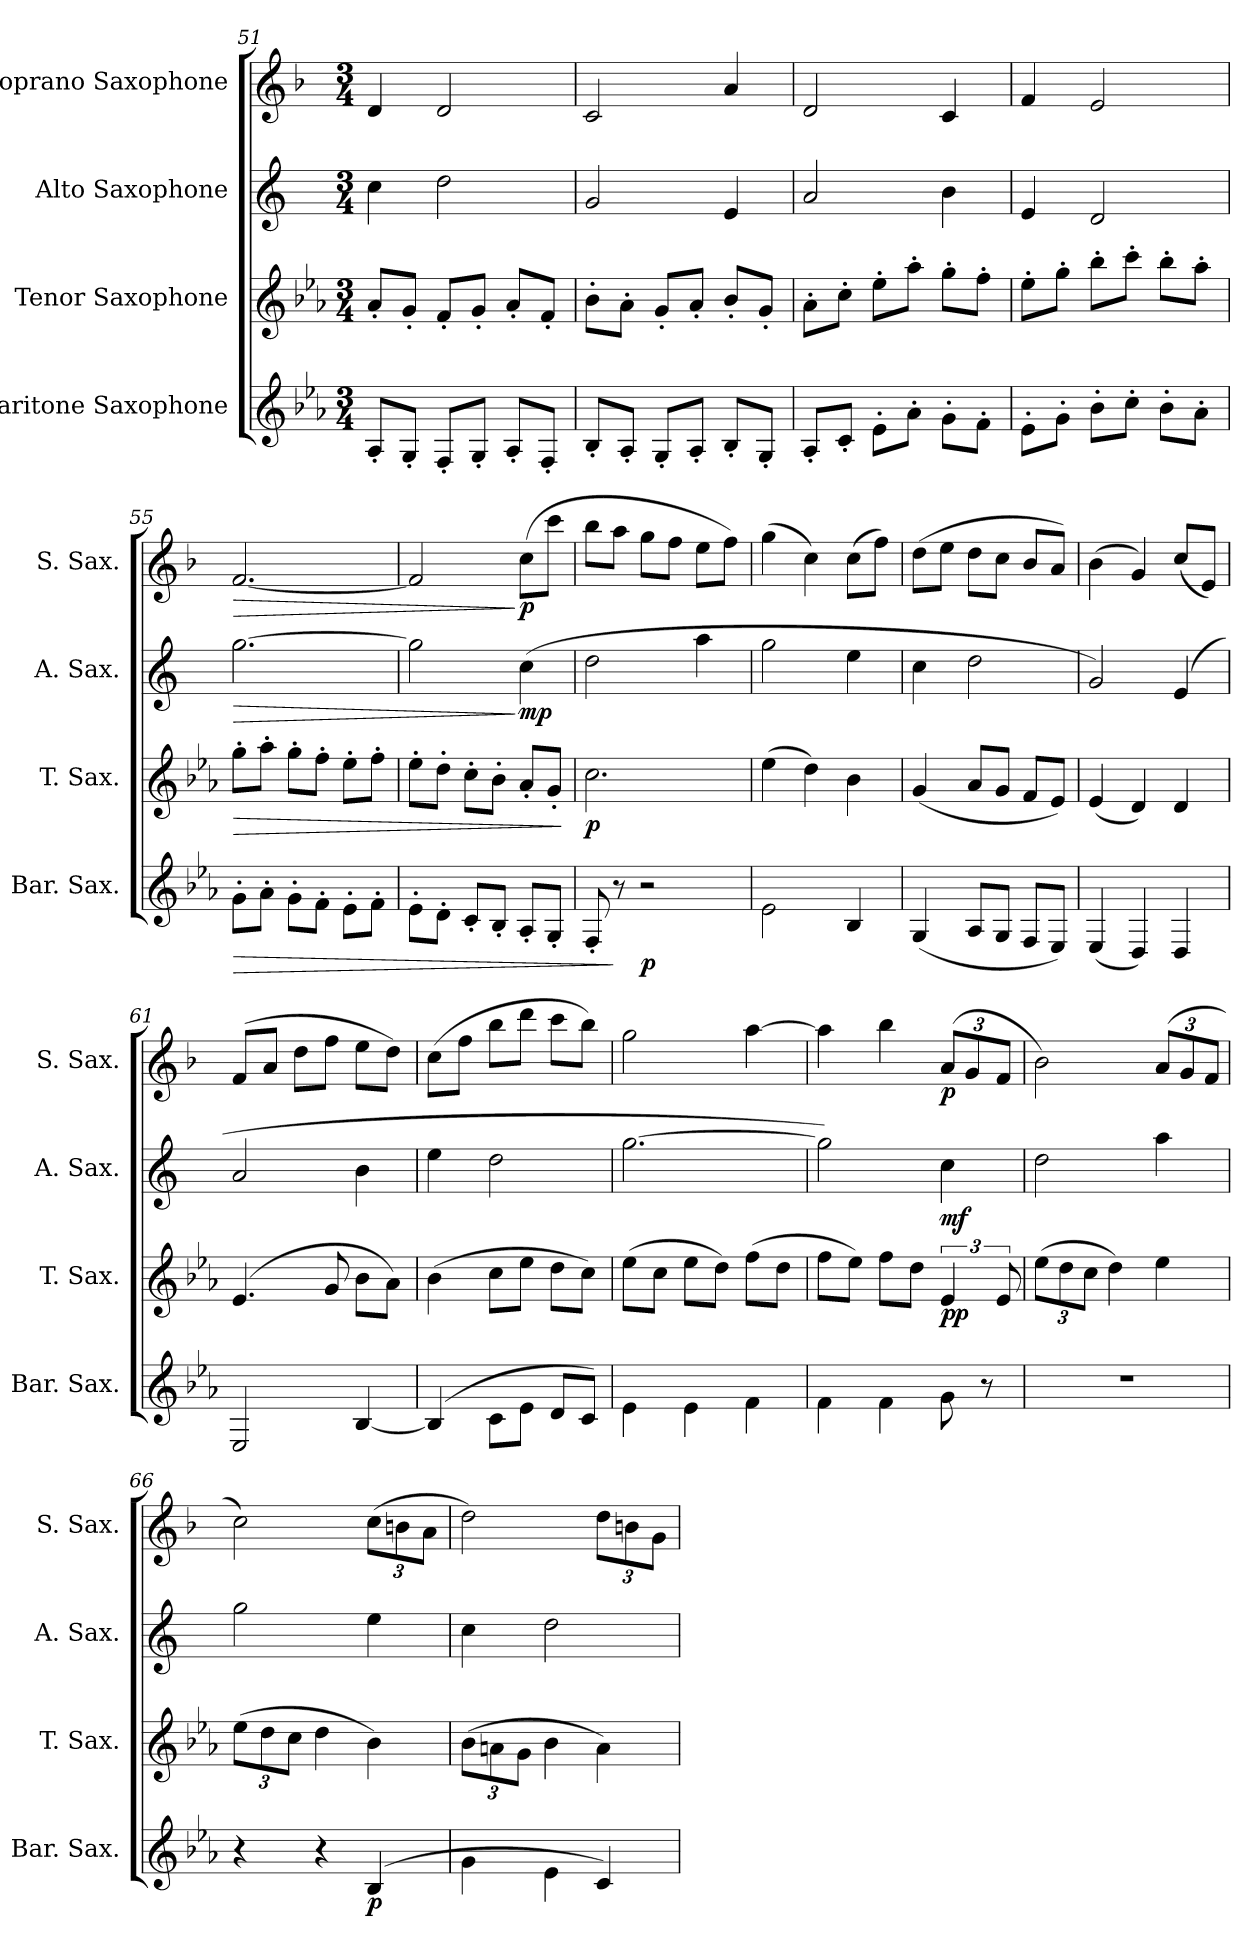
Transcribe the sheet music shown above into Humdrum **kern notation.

**kern	**dynam	**kern	**dynam	**kern	**dynam	**kern	**dynam
*part4	*part4	*part3	*part3	*part2	*part2	*part1	*part1
*staff4	*staff4	*staff3	*staff3	*staff2	*staff2	*staff1	*staff1
*I"Baritone Saxophone	*	*I"Tenor Saxophone	*	*I"Alto Saxophone	*	*I"Soprano Saxophone	*
*I'Bar. Sax.	*	*I'T. Sax.	*	*I'A. Sax.	*	*I'S. Sax.	*
*clefG2	*	*clefG2	*	*clefG2	*	*clefG2	*
*ITrd12c21	*	*ITrd8c14	*	*ITrd5c9	*	*ITrd1c2	*
*k[b-e-a-]	*	*k[b-e-a-]	*	*k[b-e-a-]	*	*k[b-e-a-]	*
*M3/4	*	*M3/4	*	*M3/4	*	*M3/4	*
=51	=51	=51	=51	=51	=51	=51	=51
8AA-'/L	.	8A-'/L	.	4e-\	.	4c/	.
8GG'/J	.	8G'/J	.	.	.	.	.
8FF'/L	.	8F'/L	.	2f\	.	2c/	.
8GG'/J	.	8G'/J	.	.	.	.	.
8AA-'/L	.	8A-'/L	.	.	.	.	.
8FF'/J	.	8F'/J	.	.	.	.	.
=52	=52	=52	=52	=52	=52	=52	=52
8BB-'/L	.	8B-'\L	.	2B-/	.	2B-/	.
8AA-'/J	.	8A-'\J	.	.	.	.	.
8GG'/L	.	8G'/L	.	.	.	.	.
8AA-'/J	.	8A-'/J	.	.	.	.	.
8BB-'/L	.	8B-'/L	.	4G/	.	4g/	.
8GG'/J	.	8G'/J	.	.	.	.	.
=53	=53	=53	=53	=53	=53	=53	=53
8AA-'/L	.	8A-'\L	.	2c/	.	2c/	.
8C'/J	.	8c'\J	.	.	.	.	.
8E-'\L	.	8e-'\L	.	.	.	.	.
8A-'\J	.	8a-'\J	.	.	.	.	.
8G'\L	.	8g'\L	.	4d\	.	4B-/	.
8F'\J	.	8f'\J	.	.	.	.	.
=54	=54	=54	=54	=54	=54	=54	=54
8E-'\L	.	8e-'\L	.	4G/	.	4e-/	.
8G'\J	.	8g'\J	.	.	.	.	.
8B-'\L	.	8b-'\L	.	2F/	.	2d/	.
8c'\J	.	8cc'\J	.	.	.	.	.
8B-'\L	.	8b-'\L	.	.	.	.	.
8A-'\J	.	8a-'\J	.	.	.	.	.
=55	=55	=55	=55	=55	=55	=55	=55
!	!LO:HP:b	!	!LO:HP:b	!	!LO:HP:b	!	!LO:HP:b
8G'\L	>	8g'\L	>	[2.b-\	>	[2.e-/	>
8A-'\J	.	8a-'\J	.	.	.	.	.
8G'\L	.	8g'\L	.	.	.	.	.
8F'\J	.	8f'\J	.	.	.	.	.
8E-'\L	.	8e-'\L	.	.	.	.	.
8F'\J	.	8f'\J	.	.	.	.	.
=56	=56	=56	=56	=56	=56	=56	=56
8E-'\L	.	8e-'\L	.	2b-\]	.	2e-/]	.
8D'\J	.	8d'\J	.	.	.	.	.
8C'/L	.	8c'\L	.	.	.	.	.
8BB-'/J	.	8B-'\J	.	.	.	.	.
!	!	!	!	!	!LO:DY:n=1:b	!	!LO:DY:n=1:b
8AA-'/L	.	8A-'/L	.	(4e-\	] mp	(8b-\L	] p
8GG'/J	.	8G'/J	.	.	.	8bb-\J	.
.	.	.	]	.	.	.	.
!!LO:LB:g=z
=57	=57	=57	=57	=57	=57	=57	=57
!	!	!	!LO:DY:b	!	!	!	!
8FF'/	.	2.c\	p	2f\	.	8aa-\L	.
8r	]	.	.	.	.	8gg\J	.
!	!LO:DY:b	!	!	!	!	!	!
2r	p	.	.	.	.	8ff\L	.
.	.	.	.	.	.	8ee-\J	.
.	.	.	.	4cc\	.	8dd\L	.
.	.	.	.	.	.	8ee-\J)	.
=58	=58	=58	=58	=58	=58	=58	=58
2E-\	.	(4e-\	.	2b-\	.	(4ff\	.
.	.	4d\)	.	.	.	4b-\)	.
4BB-/	.	4B-\	.	4g\	.	(8b-\L	.
.	.	.	.	.	.	8ee-\J)	.
=59	=59	=59	=59	=59	=59	=59	=59
(4GG/	.	(4G/	.	4e-\	.	(8cc\L	.
.	.	.	.	.	.	8dd\J	.
8AA-/L	.	8A-/L	.	2f\	.	8cc\L	.
8GG/J	.	8G/J	.	.	.	8b-\J	.
8FF/L	.	8F/L	.	.	.	8a-/L	.
8EE-/J)	.	8E-/J)	.	.	.	8g/J)	.
=60	=60	=60	=60	=60	=60	=60	=60
(4EE-/	.	(4E-/	.	2B-/)	.	(4a-\	.
4DD/)	.	4D/)	.	.	.	4f/)	.
4DD/	.	4D/	.	(4G/	.	(8b-/L	.
.	.	.	.	.	.	8d/J)	.
=61	=61	=61	=61	=61	=61	=61	=61
2EE-/	.	(4.E-/	.	2c/	.	(8e-/L	.
.	.	.	.	.	.	8g/J	.
.	.	.	.	.	.	8cc\L	.
.	.	8G/	.	.	.	8ee-\J	.
[4BB-/	.	8B-\L	.	4d\	.	8dd\L	.
.	.	8A-\J)	.	.	.	8cc\J)	.
=62	=62	=62	=62	=62	=62	=62	=62
(4BB-/]	.	(4B-\	.	4g\	.	(8b-\L	.
.	.	.	.	.	.	8ee-\J	.
8C\L	.	8c\L	.	2f\	.	8aa-\L	.
8E-\J	.	8e-\J	.	.	.	8ccc\J	.
8D/L	.	8d\L	.	.	.	8bb-\L	.
8C/J)	.	8c\J)	.	.	.	8aa-\J)	.
=63	=63	=63	=63	=63	=63	=63	=63
4E-\	.	(8e-\L	.	[2.b-\	.	2ff\	.
.	.	8c\J	.	.	.	.	.
4E-\	.	8e-\L	.	.	.	.	.
.	.	8d\J)	.	.	.	.	.
4F\	.	(8f\L	.	.	.	[4gg\	.
.	.	8d\J	.	.	.	.	.
=64	=64	=64	=64	=64	=64	=64	=64
4F\	.	8f\L	.	2b-\])	.	4gg\]	.
.	.	8e-\J)	.	.	.	.	.
4F\	.	8f\L	.	.	.	4aa-\	.
.	.	8d\J	.	.	.	.	.
*	*	*	*	*	*	*Xbrackettup	*
!	!	!	!LO:DY:b	!	!	!	!
!	!	!	!LO:DY:n=1:b	!	!LO:DY:b	!	!LO:DY:b
8G\	.	6E-/	p p	4e-\	mf	(12g/L	p
.	.	.	.	.	.	12f/	.
8r	.	.	.	.	.	.	.
.	.	12E-/	.	.	.	12e-/J	.
!!LO:PB:g=z
=65	=65	=65	=65	=65	=65	=65	=65
*	*	*Xbrackettup	*	*	*	*	*
2.r	.	(12e-\L	.	2f\	.	2a-\)	.
.	.	12d\	.	.	.	.	.
.	.	12c\J	.	.	.	.	.
.	.	4d\)	.	.	.	.	.
.	.	4e-\	.	4cc\	.	(12g/L	.
.	.	.	.	.	.	12f/	.
.	.	.	.	.	.	12e-/J	.
=66	=66	=66	=66	=66	=66	=66	=66
4r	.	(12e-\L	.	2b-\	.	2b-\)	.
.	.	12d\	.	.	.	.	.
.	.	12c\J	.	.	.	.	.
4r	.	4d\	.	.	.	.	.
!	!LO:DY:b	!	!	!	!	!	!
(>4BB-/	p	4B-\)	.	4g\	.	(12b-\L	.
.	.	.	.	.	.	12an\	.
.	.	.	.	.	.	12g\J	.
=67	=67	=67	=67	=67	=67	=67	=67
4G\	.	(12B-\L	.	4e-\	.	2cc\)	.
.	.	12An\	.	.	.	.	.
.	.	12G\J	.	.	.	.	.
4E-\	.	4B-\	.	2f\	.	.	.
4C/)	.	4A\)	.	.	.	12cc\L	.
.	.	.	.	.	.	12an\	.
.	.	.	.	.	.	12f\J	.
=	=	=	=	=	=	=	=
*-	*-	*-	*-	*-	*-	*-	*-
